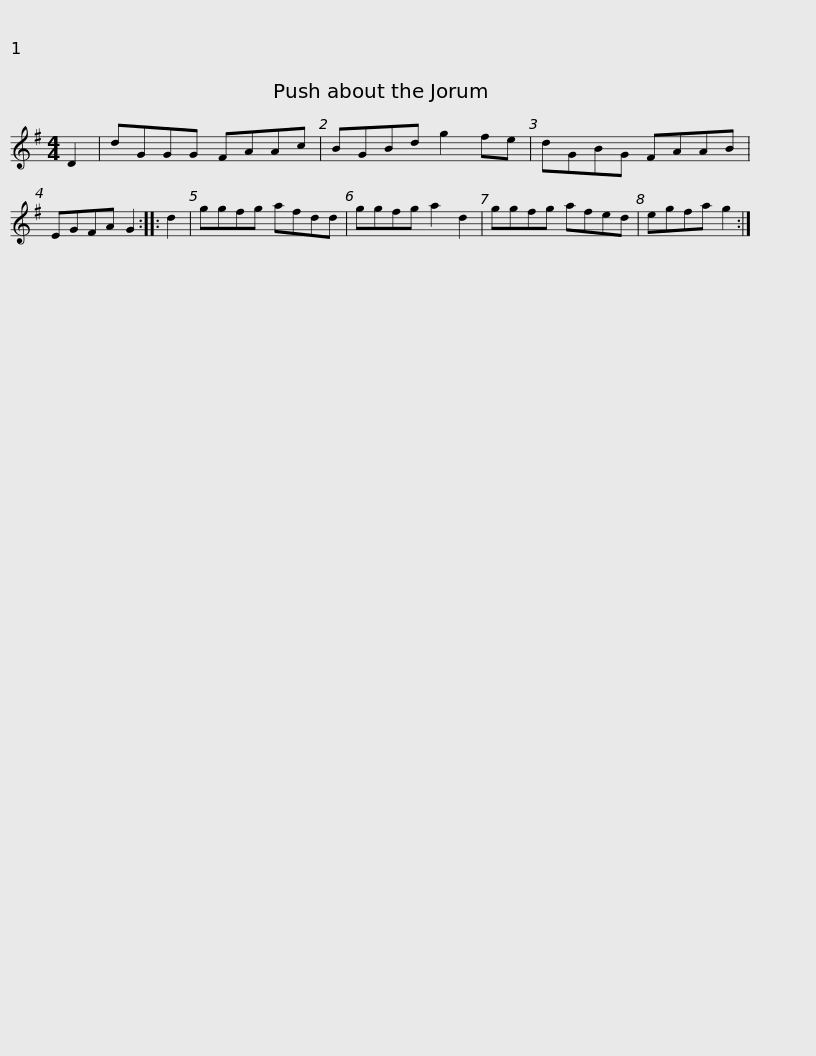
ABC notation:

X:1
L:1/8
M:4/4
I:linebreak $
K:G
V:1 treble
V:1
 D2 | dGGG FAAc | BGBd g2 fe | dGBG FAAB | EGFA G2 :: %5
 d2 | ggfg afdd |$ ggfg a2 d2 | ggfg afed | egfa g2 :| %10
